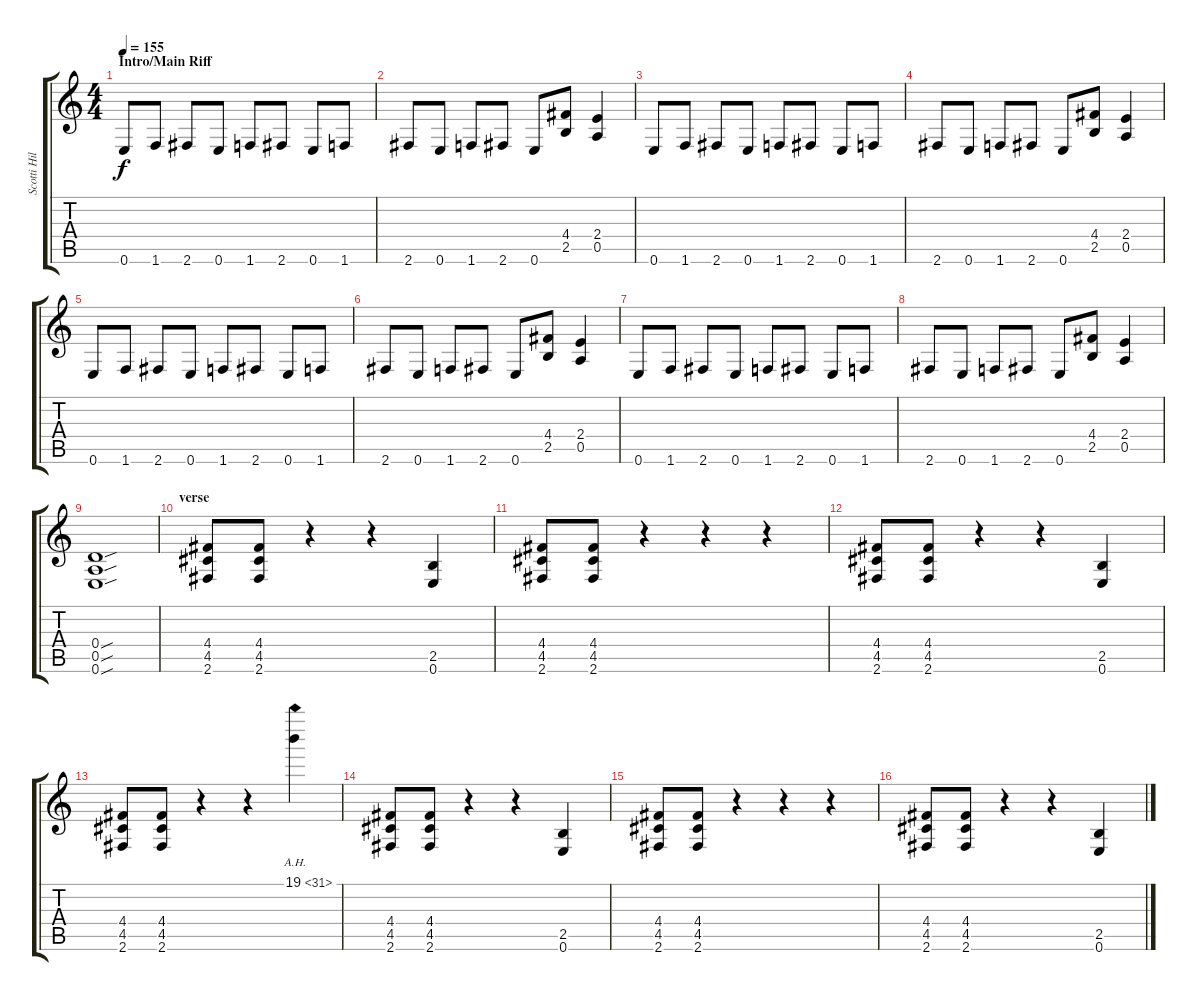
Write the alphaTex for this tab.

\track ("Scotti Hill" "Scotti Hil") {instrument distortionguitar}
\staff {score tabs}
\tuning (E4 B3 G3 D3 A2 E2) {hide}
\ts (4 4)
\section ("" "Intro/Main Riff")
\tempo 155
\clef g2
\ks c
0.6.8{dy f instrument distortionguitar} 1.6.8 2.6.8 0.6.8 1.6.8 2.6.8 0.6.8 1.6.8 |
2.6.8 0.6.8 1.6.8 2.6.8 0.6.8 (4.4 2.5).8 (2.4 0.5).4 |
0.6.8 1.6.8 2.6.8 0.6.8 1.6.8 2.6.8 0.6.8 1.6.8 |
2.6.8 0.6.8 1.6.8 2.6.8 0.6.8 (4.4 2.5).8 (2.4 0.5).4 |
0.6.8 1.6.8 2.6.8 0.6.8 1.6.8 2.6.8 0.6.8 1.6.8 |
2.6.8 0.6.8 1.6.8 2.6.8 0.6.8 (4.4 2.5).8 (2.4 0.5).4 |
0.6.8 1.6.8 2.6.8 0.6.8 1.6.8 2.6.8 0.6.8 1.6.8 |
2.6.8 0.6.8 1.6.8 2.6.8 0.6.8 (4.4 2.5).8 (2.4 0.5).4 |
(0.4{sou} 0.5{sou} 0.6{sou}).1 |
\section ("" "verse")
(4.4 4.5 2.6).8 (4.4 4.5 2.6).8 r.4 r.4 (2.5 0.6).4 |
(4.4 4.5 2.6).8 (4.4 4.5 2.6).8 r.4 r.4 r.4 |
(4.4 4.5 2.6).8 (4.4 4.5 2.6).8 r.4 r.4 (2.5 0.6).4 |
(4.4 4.5 2.6).8 (4.4 4.5 2.6).8 r.4 r.4 19.1{ah 12}.4 |
(4.4 4.5 2.6).8 (4.4 4.5 2.6).8 r.4 r.4 (2.5 0.6).4 |
(4.4 4.5 2.6).8 (4.4 4.5 2.6).8 r.4 r.4 r.4 |
(4.4 4.5 2.6).8 (4.4 4.5 2.6).8 r.4 r.4 (2.5 0.6).4
